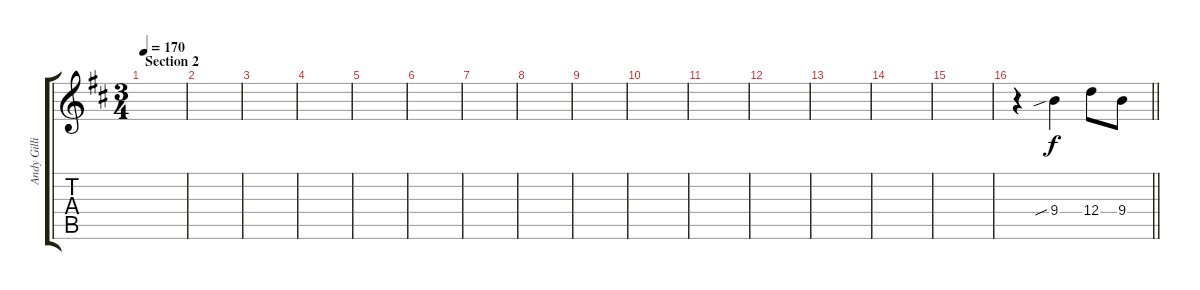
\track ("Andy Gillion (lead guitar)" "Andy Gilli") {instrument overdrivenguitar}
\staff {score tabs}
\tuning (E4 B3 G3 D3 A2 E2) {hide}
\ts (3 4)
\section ("" "Section 2")
\tempo 170
\clef g2
\ks bminor
|
|
|
|
|
|
|
|
|
|
|
|
|
|
|
\barLineRight lightlight
r.4 9.4{sib}.4 12.4.8 9.4.8
